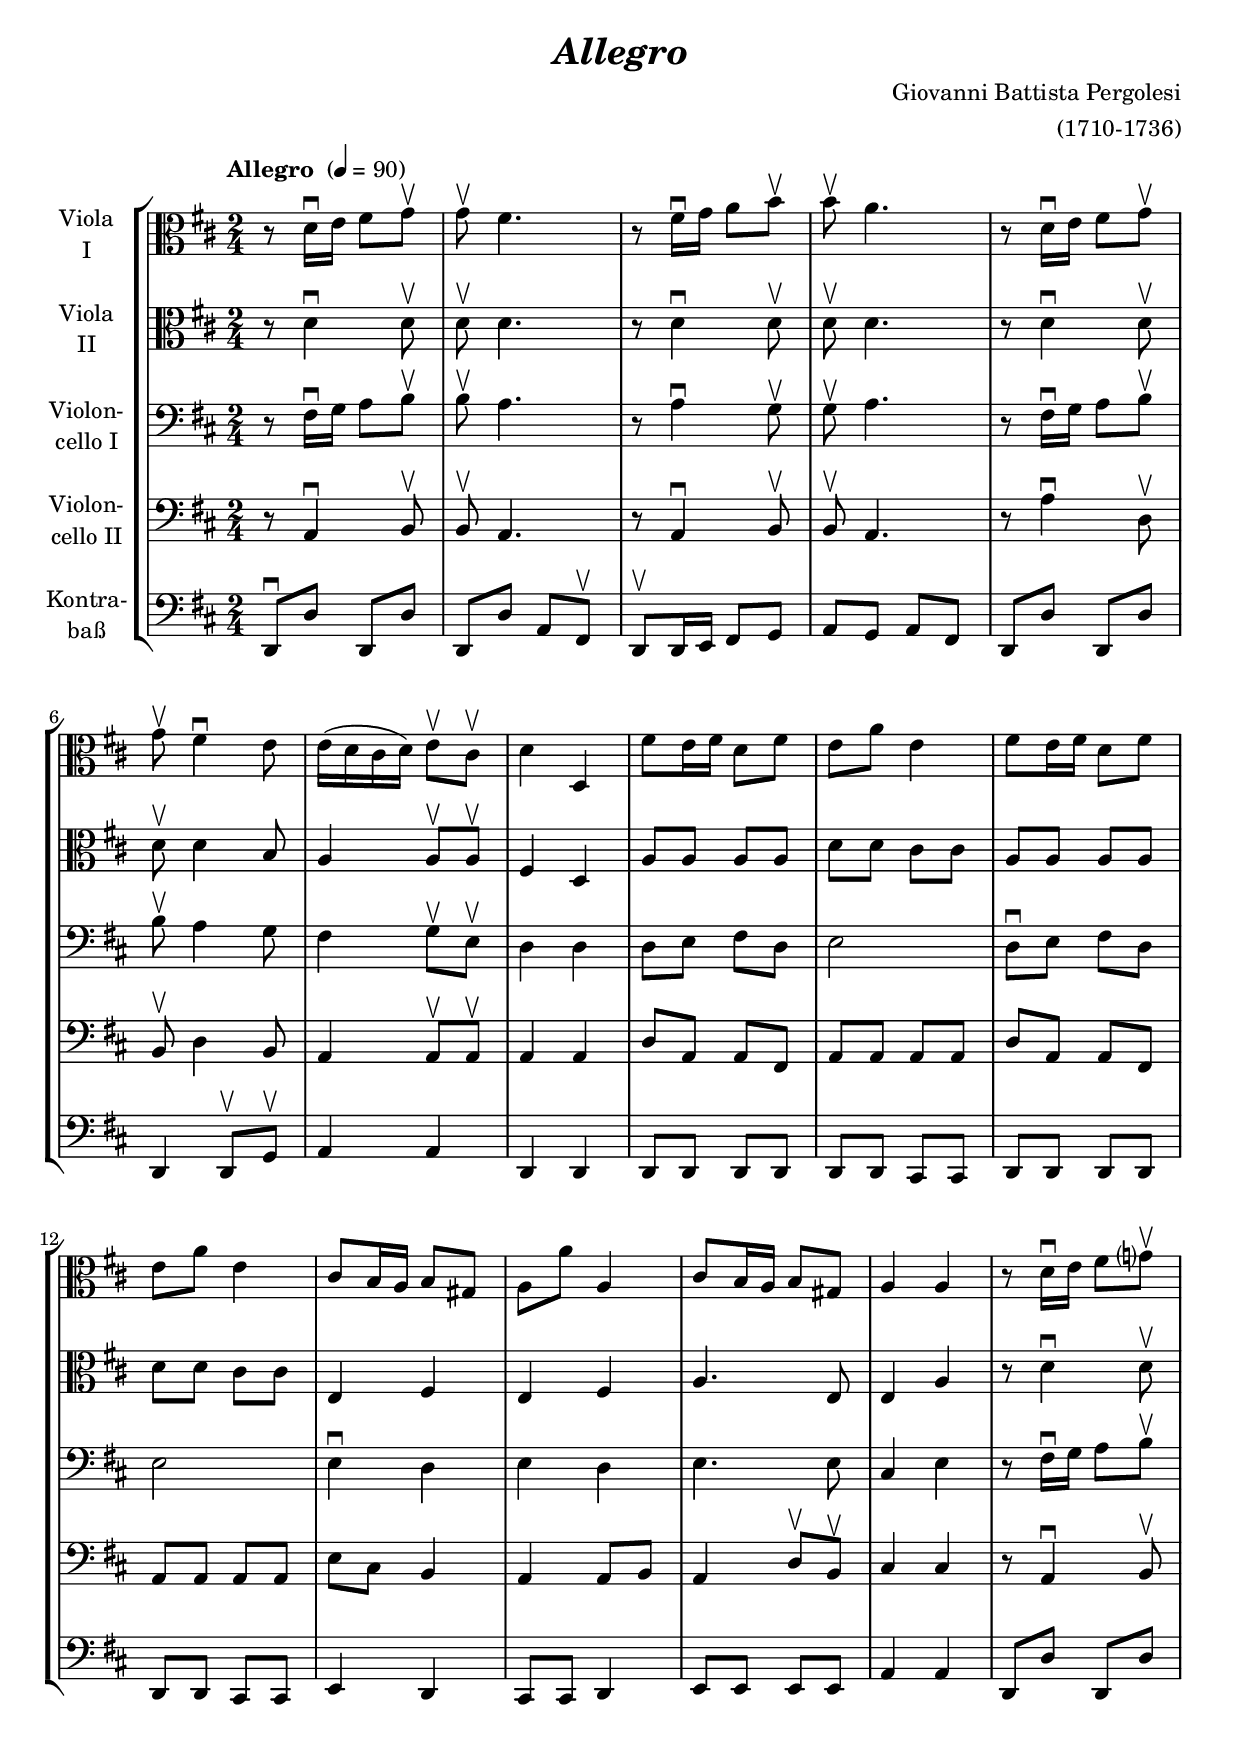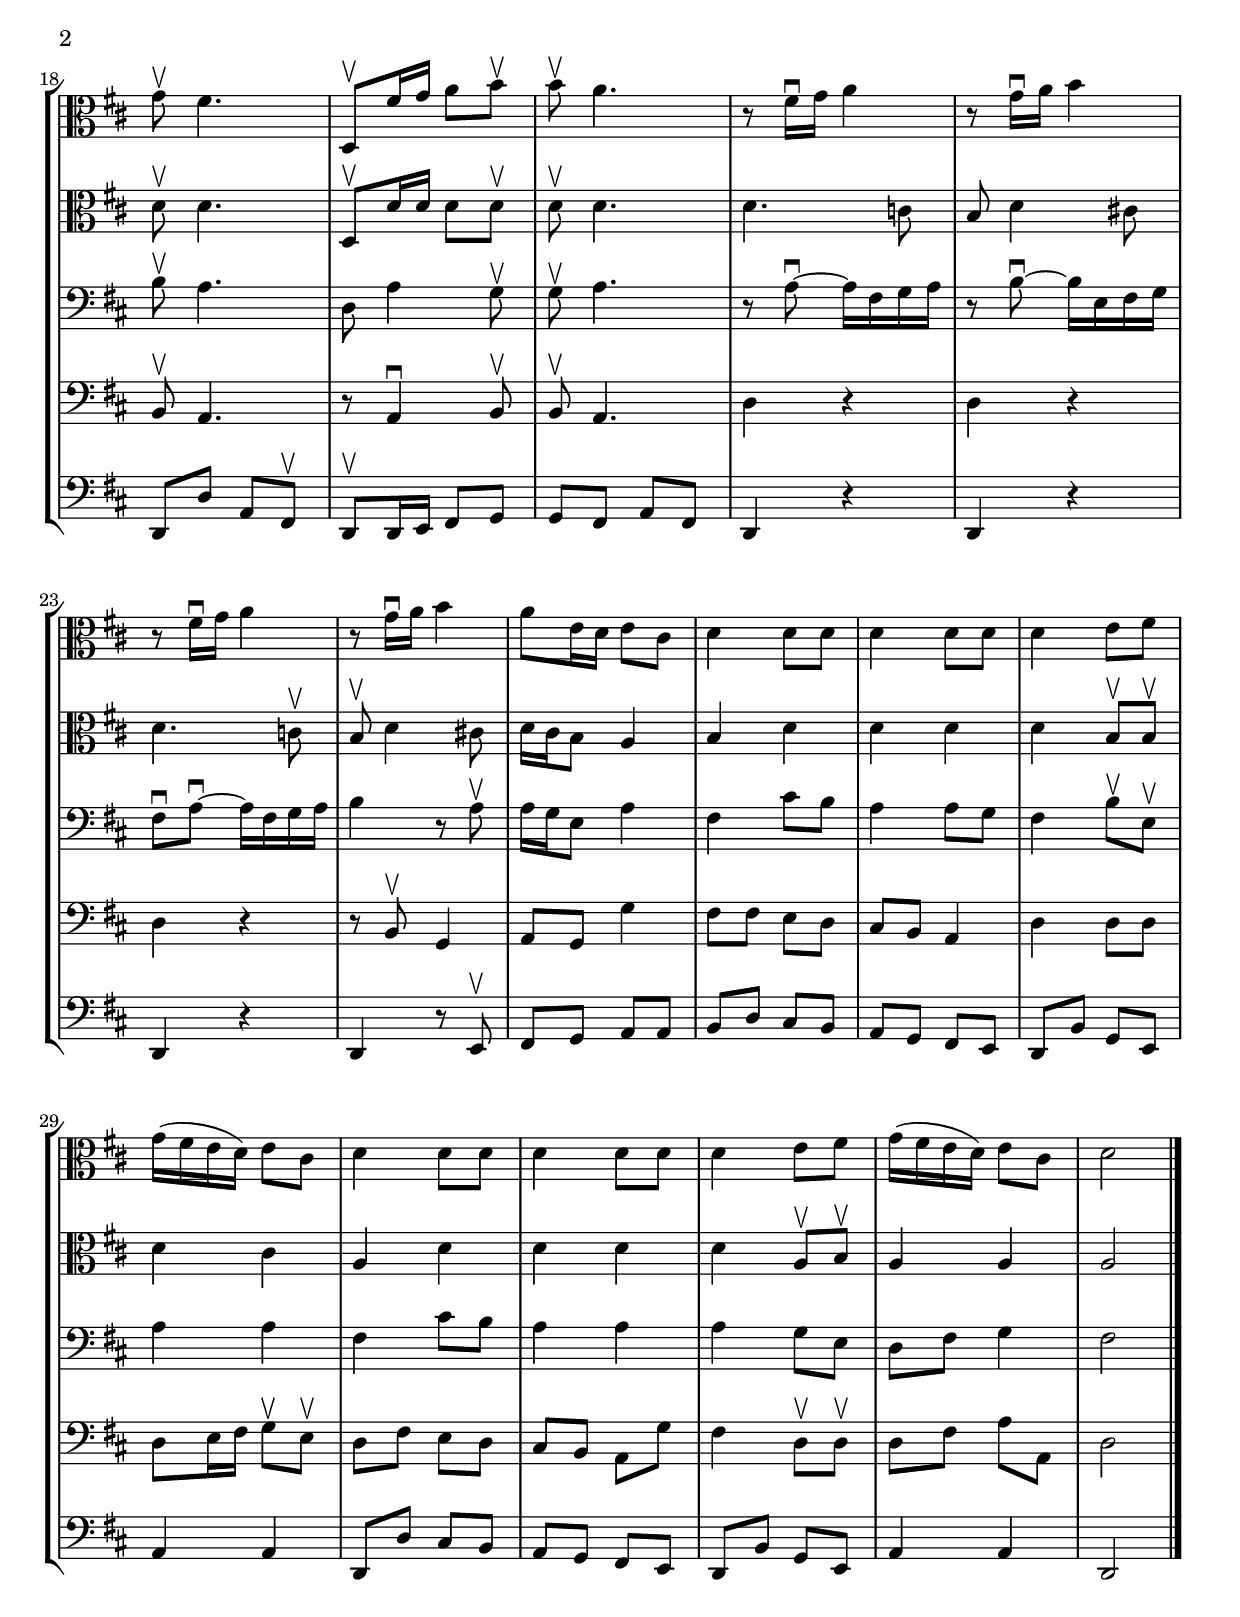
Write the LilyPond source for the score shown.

\version "2.18.2"
\include "deutsch.ly"
  
#(set-global-staff-size 20)

\header {
  title     = \markup \bold \italic "Allegro"
  composer  = "Giovanni Battista Pergolesi"
  arranger  = "(1710-1736)"
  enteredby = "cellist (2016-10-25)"
  piece     = ""
}

voiceconsts = {
  \key d \major
  \time 2/4
  \clef "bass"
  \numericTimeSignature
  \compressFullBarRests
  % Set default beaming for all staves
%  \set Timing.beamExceptions = #'()
%  \set Timing.baseMoment     = #(ly:make-moment 1 4)
%  \set Timing.beatStructure  = #'(1 1 1)
  \tempo "Allegro " 4=90
}

%minstr = "harpsichord"
mist = "string ensemble 1"
%minstr = "accordion"
miba = "bassoon"
%milo = "drawbar organ"
milo = "harpsichord"

va = \relative c' {
  \voiceconsts
  \clef "alto"

  r8 d16\downbow e fis8 g\upbow
  g\upbow fis4.
  r8 fis16\downbow g a8 h\upbow
  h\upbow a4.
  r8 d,16\downbow e fis8 g\upbow

  g\upbow fis4\downbow e8
  e16( d cis d) e8\upbow cis\upbow
  d4 d,
  fis'8 e16 fis d8 fis
  e a e4

  fis8 e16 fis d8 fis
  e a e4
  cis8 h16 a h8 gis
  a a' a,4
  cis8 h16 a h8 gis
  a4 a

  r8 d16\downbow e fis8 g?\upbow
  g\upbow fis4.
  d,8\upbow fis'16 g a8 h\upbow
  h\upbow a4.
  r8 fis16\downbow g a4
  r8 g16\downbow a h4

  r8 fis16\downbow g a4
  r8 g16\downbow a h4
  a8 e16 d e8 cis
  d4 d8 d
  d4 d8 d
  d4 e8 fis

  g16( fis e d) e8 cis
  d4 d8 d
  d4 d8 d
  d4 e8 fis
  g16( fis e d) e8 cis
  d2 \bar "|."
}

vb = \relative c' {
  \voiceconsts
  \clef "alto"
  
  r8 d4\downbow d8\upbow
  d\upbow d4.
  r8 d4\downbow d8\upbow
  d\upbow d4.
  r8 d4\downbow d8\upbow

  d\upbow d4 h8
  a4 a8\upbow a\upbow
  fis4 d
  a'8 a a a
  d d cis cis

  a a a a
  d d cis cis
  e,4 fis
  e fis
  a4. e8
  e4 a

  r8 d4\downbow d8\upbow
  d\upbow d4.
  d,8\upbow d'16 d d8 d\upbow
  d\upbow d4.
  d c8
  h d4 cis!8

  d4. c8\upbow
  h\upbow d4 cis!8
  d16 cis h8 a4
  h d
  d d
  d h8\upbow h\upbow

  d4 cis
  a d
  d d
  d a8\upbow h\upbow
  a4 a
  a2 \bar "|."
}

vc = \relative c {
  \voiceconsts

  r8 fis16\downbow g a8 h\upbow
  h\upbow a4.
  r8 a4\downbow g8\upbow
  g\upbow a4.
  r8 fis16\downbow g a8 h\upbow

  h\upbow a4 g8
  fis4 g8\upbow e\upbow
  d4 d
  d8 e fis d
  e2

  d8\downbow e fis d
  e2
  e4\downbow d
  e d
  e4. e8
  cis4 e

  r8 fis16\downbow g a8 h\upbow
  h\upbow a4.
  d,8 a'4 g8\upbow
  g\upbow a4.
  r8 a~\downbow a16 fis g a
  r8 h~\downbow h16 e, fis g

  fis8\downbow a~\downbow a16 fis g a
  h4 r8 a\upbow
  a16 g e8 a4
  fis cis'8 h
  a4 a8 g
  fis4 h8\upbow e,\upbow
  
  a4 a
  fis cis'8 h
  a4 a
  a g8 e
  d fis g4
  fis2 \bar "|."
}

vd = \relative c {
  \voiceconsts

  r8 a4\downbow h8\upbow
  h\upbow a4.
  r8 a4\downbow h8\upbow
  h\upbow a4.
  r8 a'4\downbow d,8\upbow

  h\upbow d4 h8
  a4 a8\upbow a\upbow
  a4 a
  d8 a a fis
  a a a a

  d a a fis
  a a a a
  e' cis h4
  a a8 h
  a4 d8\upbow h\upbow
  cis4 cis

  r8 a4\downbow h8\upbow
  h\upbow a4.
  r8 a4\downbow h8\upbow
  h\upbow a4.
  d4 r d r

  d r
  r8 h\upbow g4
  a8 g g'4
  fis8 fis e d
  cis h a4
  d d8 d

  d e16 fis g8\upbow e\upbow
  d fis e d
  cis h a g'
  fis4 d8\upbow d\upbow
  d fis a a,
  d2 \bar "|."
}

ve = \relative c, {
  \voiceconsts

  d8\downbow d' d, d'
  d, d' a fis\upbow
  d\upbow d16 e fis8 g
  a g a fis
  d d' d, d'

  d,4 d8\upbow g\upbow
  a4 a
  d, d
  d8 d d d
  d d cis cis

  d d d d
  d d cis cis
  e4 d
  cis8 cis d4
  e8 e e e
  a4 a

  d,8 d' d, d'
  d, d' a fis\upbow
  d\upbow d16 e fis8 g
  g fis a fis
  d4 r
  d r

  d r
  d r8 e\upbow
  fis g a a
  h d cis h
  a g fis e
  d h' g e

  a4 a
  d,8 d' cis h
  a g fis e
  d h' g e
  a4 a
  d,2 \bar "|."
}


music = \new StaffGroup <<
      \new Staff {
	\set Staff.midiInstrument = \mist
	\set Staff.instrumentName = \markup \center-column { "Viola" "I" }
	\transpose d d { \va }
      }

      \new Staff {
	\set Staff.midiInstrument = \mist
	\set Staff.instrumentName = \markup \center-column { "Viola" "II" }
	\transpose d d { \vb }
      }

      \new Staff {
	\set Staff.midiInstrument = \mist
	\set Staff.instrumentName = \markup \center-column { "Violon-" "cello I" }
	\transpose d d { \vc }
      }

      \new Staff {
	\set Staff.midiInstrument = \miba
	\set Staff.instrumentName = \markup \center-column { "Violon-" "cello II" }
	\transpose d d { \vd }
      }

      \new Staff {
	\set Staff.midiInstrument = \miba
	\set Staff.instrumentName = \markup \center-column { "Kontra-" "baß" }
	\transpose d d { \ve }
      }
>>

\book {
  \score {
    \music
    \layout {}
  }

  \score {
    \unfoldRepeats \music

    \midi {
      \context {
        \Score
      }
    }
  }
}
